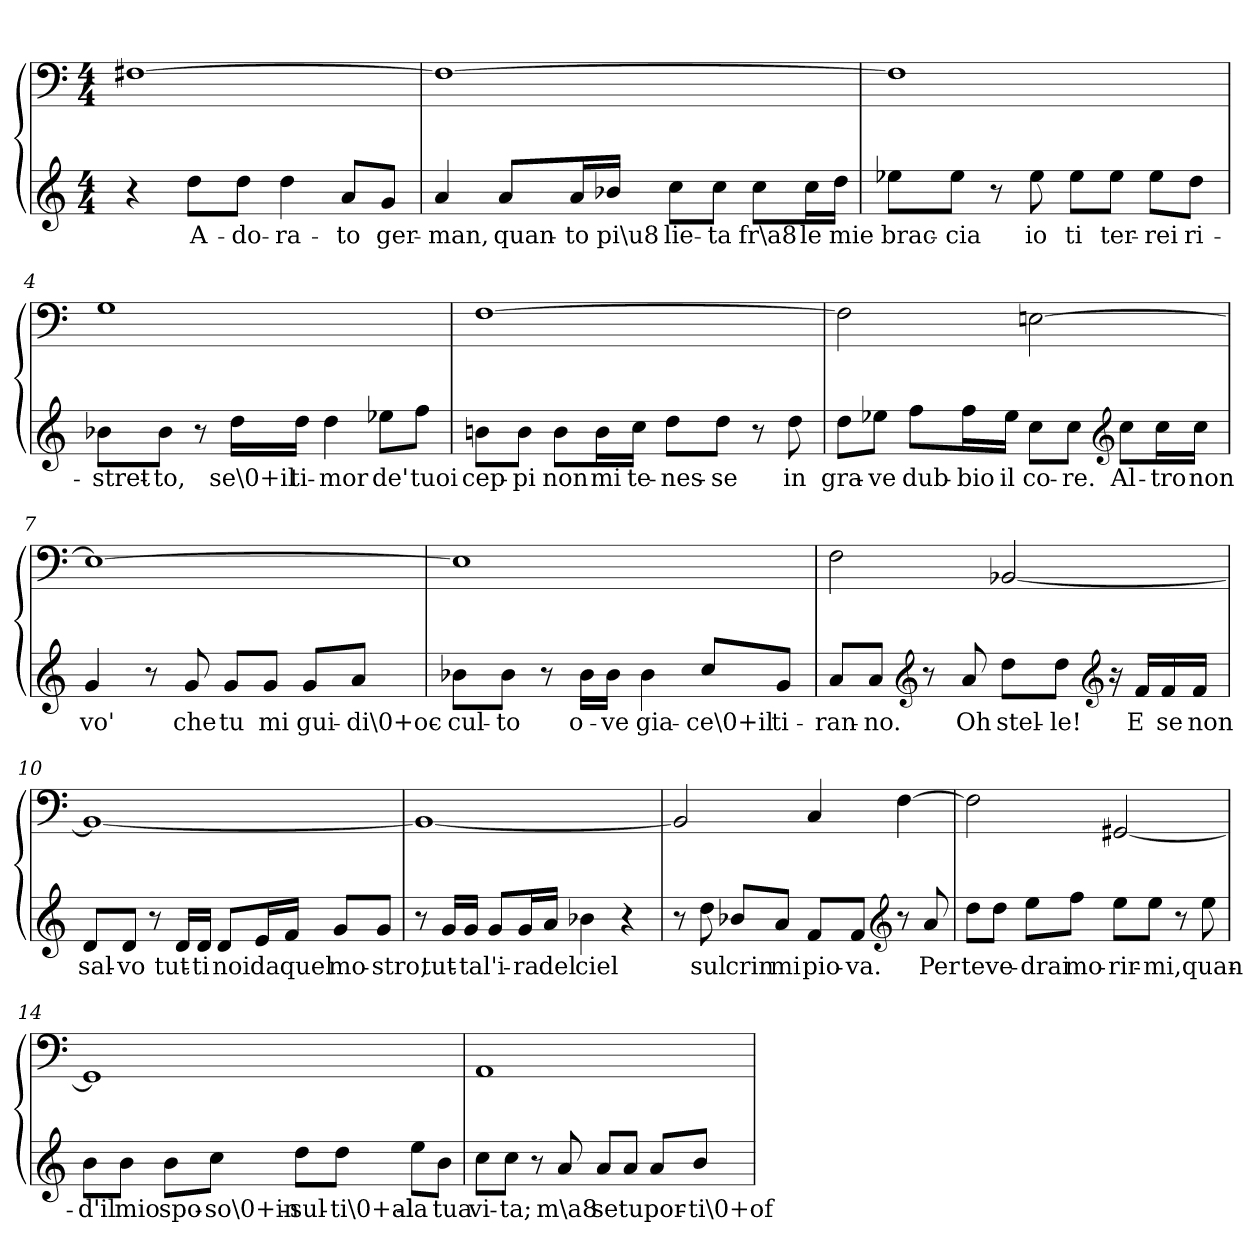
**kern	**text	**kern
*part1	*part1	*part1
*staff2	*staff2	*staff1
*clefG2	*	*clefF4
*k[]	*	*k[]
*C:	*	*C:
*M4/4	*	*M4/4
=1	=1	=1
4r	.	[1F#X\
8dd\L	A-	.
8dd\J	-do-	.
4dd\	-ra-	.
8a/L	-to	.
8g/J	ger-	.
=2	=2	=2
4a/	-man,	1F#\_
8a/L	quan-	.
16a/L	-to	.
16b-X/JJ	pi\u8	.
8cc\L	lie-	.
8cc\J	-ta	.
8cc\L	fr\a8	.
16cc\L	le	.
16dd\JJ	mie	.
=3	=3	=3
8ee-X\L	brac-	1F#\]
8ee-\J	-cia	.
8r	.	.
8ee-\	io	.
8ee-\L	ti	.
8ee-\J	ter-	.
8ee-\L	-rei	.
8dd\J	ri-	.
=4	=4	=4
8b-X\L	-stret-	1G\
8b-\J	-to,	.
8r	.	.
16dd\LL	se\0+il	.
16dd\JJ	ti-	.
4dd\	-mor	.
8ee-X\L	de'	.
8ff\J	tuoi	.
=5	=5	=5
8bn\L	cep-	[1F\
8b\J	-pi	.
8b\L	non	.
16b\L	mi	.
16cc\JJ	te-	.
8dd\L	-nes-	.
8dd\J	-se	.
8r	.	.
8dd\	in	.
=6	=6	=6
8dd\L	gra-	2F\]
8ee-X\J	-ve	.
8ff\L	dub-	.
16ff\L	-bio	.
16ee-\JJ	il	.
8cc\L	co-	[2En\
8cc\J	-re.	.
*clefG2	*	*
8cc\L	Al-	.
16cc\L	-tro	.
16cc\JJ	non	.
=7	=7	=7
4g/	vo'	1E\_
8r	.	.
8g/	che	.
8g/L	tu	.
8g/J	mi	.
8g/L	gui-	.
8a/J	-di\0+oc-	.
=8	=8	=8
8b-X\L	-cul-	1E\]
8b-\J	-to	.
8r	.	.
16b-\LL	o-	.
16b-\JJ	-ve	.
4b-\	gia-	.
8cc/L	-ce\0+il	.
8g/J	ti-	.
=9	=9	=9
8a/L	-ran-	2F\
8a/J	-no.	.
*clefG2	*	*
8r	.	.
8a/	Oh	.
8dd\L	stel-	[2BB-X/
8dd\J	-le!	.
*clefG2	*	*
16r	.	.
16f/LL	E	.
16f/	se	.
16f/JJ	non	.
=10	=10	=10
8d/L	sal-	1BB-/_
8d/J	-vo	.
8r	.	.
16d/LL	tut-	.
16d/JJ	-ti	.
8d/L	noi	.
16e/L	da	.
16f/JJ	quel	.
8g/L	mo-	.
8g/J	-stro,	.
=11	=11	=11
8r	.	1BB-/_
16g/LL	tut-	.
16g/JJ	-ta	.
8g/L	l'i-	.
16g/L	-ra	.
16a/JJ	del	.
4b-X\	ciel	.
4r	.	.
=12	=12	=12
8r	.	2BB-/]
8dd\	sul	.
8b-X/L	crin	.
8a/J	mi	.
8f/L	pio-	4C/
8f/J	-va.	.
*clefG2	*	*
8r	.	[4F\
8a/	Per	.
=13	=13	=13
8dd\L	te	2F\]
8dd\J	ve-	.
8ee\L	-drai	.
8ff\J	mo-	.
8ee\L	-rir-	[2GG#X/
8ee\J	-mi,	.
8r	.	.
8ee\	quan-	.
=14	=14	=14
8b\L	-d'il	1GG#/]
8b\J	mio	.
8b\L	spo-	.
8cc\J	-so\0+in-	.
8dd\L	-sul-	.
8dd\J	-ti\0+al-	.
8ee\L	-la	.
8b\J	tua	.
=15	=15	=15
8cc\L	vi-	1AA/
8cc\J	-ta;	.
8r	.	.
8a/	m\a8	.
8a/L	se	.
8a/J	tu	.
8a/L	por-	.
8b/J	-ti\0+of-	.
=	=	=
*-	*-	*-
